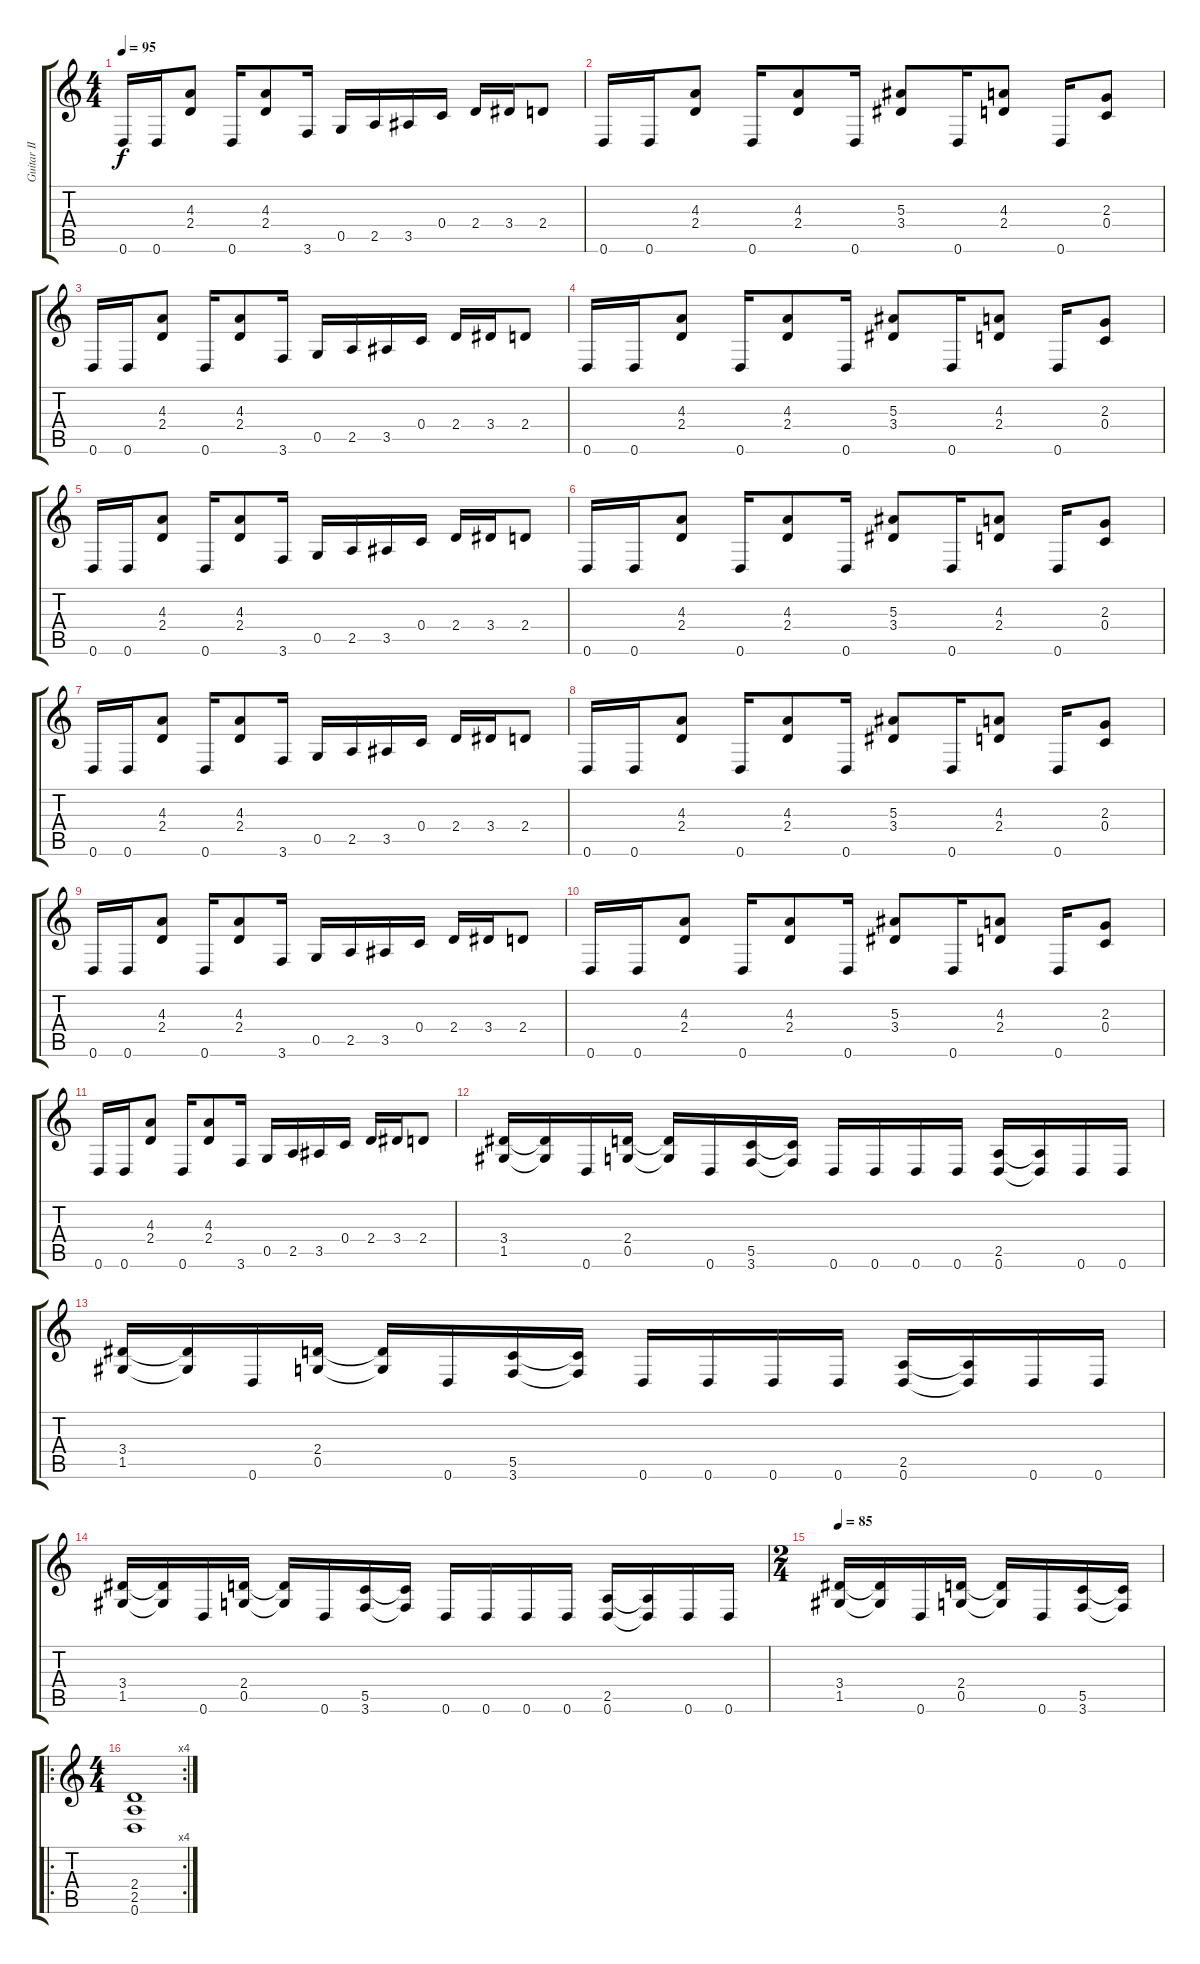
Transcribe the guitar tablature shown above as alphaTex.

\track ("Guitar II" "Guitar II") {instrument distortionguitar}
\staff {score tabs}
\tuning (D4 A3 F3 C3 G2 D2) {hide}
\ts (4 4)
\tempo 95
\clef g2
\ks c
0.6.16{dy f} 0.6.16 (4.3 2.4).8 0.6.16 (4.3 2.4).8 3.6.16 0.5.16 2.5.16 3.5.16 0.4.16 2.4.16 3.4.16 2.4.8 |
0.6.16 0.6.16 (4.3 2.4).8 0.6.16 (4.3 2.4).8 0.6.16 (5.3 3.4).8 0.6.16 (4.3 2.4).8 0.6.16 (2.3 0.4).8 |
0.6.16 0.6.16 (4.3 2.4).8 0.6.16 (4.3 2.4).8 3.6.16 0.5.16 2.5.16 3.5.16 0.4.16 2.4.16 3.4.16 2.4.8 |
0.6.16 0.6.16 (4.3 2.4).8 0.6.16 (4.3 2.4).8 0.6.16 (5.3 3.4).8 0.6.16 (4.3 2.4).8 0.6.16 (2.3 0.4).8 |
0.6.16 0.6.16 (4.3 2.4).8 0.6.16 (4.3 2.4).8 3.6.16 0.5.16 2.5.16 3.5.16 0.4.16 2.4.16 3.4.16 2.4.8 |
0.6.16 0.6.16 (4.3 2.4).8 0.6.16 (4.3 2.4).8 0.6.16 (5.3 3.4).8 0.6.16 (4.3 2.4).8 0.6.16 (2.3 0.4).8 |
0.6.16 0.6.16 (4.3 2.4).8 0.6.16 (4.3 2.4).8 3.6.16 0.5.16 2.5.16 3.5.16 0.4.16 2.4.16 3.4.16 2.4.8 |
0.6.16 0.6.16 (4.3 2.4).8 0.6.16 (4.3 2.4).8 0.6.16 (5.3 3.4).8 0.6.16 (4.3 2.4).8 0.6.16 (2.3 0.4).8 |
0.6.16 0.6.16 (4.3 2.4).8 0.6.16 (4.3 2.4).8 3.6.16 0.5.16 2.5.16 3.5.16 0.4.16 2.4.16 3.4.16 2.4.8 |
0.6.16 0.6.16 (4.3 2.4).8 0.6.16 (4.3 2.4).8 0.6.16 (5.3 3.4).8 0.6.16 (4.3 2.4).8 0.6.16 (2.3 0.4).8 |
0.6.16 0.6.16 (4.3 2.4).8 0.6.16 (4.3 2.4).8 3.6.16 0.5.16 2.5.16 3.5.16 0.4.16 2.4.16 3.4.16 2.4.8 |
(3.4 1.5).16 (3.4{t} 1.5{t}).16 0.6.16 (2.4 0.5).16 (2.4{t} 0.5{t}).16 0.6.16 (5.5 3.6).16 (5.5{t} 3.6{t}).16 0.6.16 0.6.16 0.6.16 0.6.16 (2.5 0.6).16 (2.5{t} 0.6{t}).16 0.6.16 0.6.16 |
(3.4 1.5).16 (3.4{t} 1.5{t}).16 0.6.16 (2.4 0.5).16 (2.4{t} 0.5{t}).16 0.6.16 (5.5 3.6).16 (5.5{t} 3.6{t}).16 0.6.16 0.6.16 0.6.16 0.6.16 (2.5 0.6).16 (2.5{t} 0.6{t}).16 0.6.16 0.6.16 |
(3.4 1.5).16 (3.4{t} 1.5{t}).16 0.6.16 (2.4 0.5).16 (2.4{t} 0.5{t}).16 0.6.16 (5.5 3.6).16 (5.5{t} 3.6{t}).16 0.6.16 0.6.16 0.6.16 0.6.16 (2.5 0.6).16 (2.5{t} 0.6{t}).16 0.6.16 0.6.16 |
\ts (2 4)
\tempo 85
(3.4 1.5).16 (3.4{t} 1.5{t}).16 0.6.16 (2.4 0.5).16 (2.4{t} 0.5{t}).16 0.6.16 (5.5 3.6).16 (5.5{t} 3.6{t}).16 |
\ro
\rc 4
\ts (4 4)
(2.4 2.5 0.6).1
